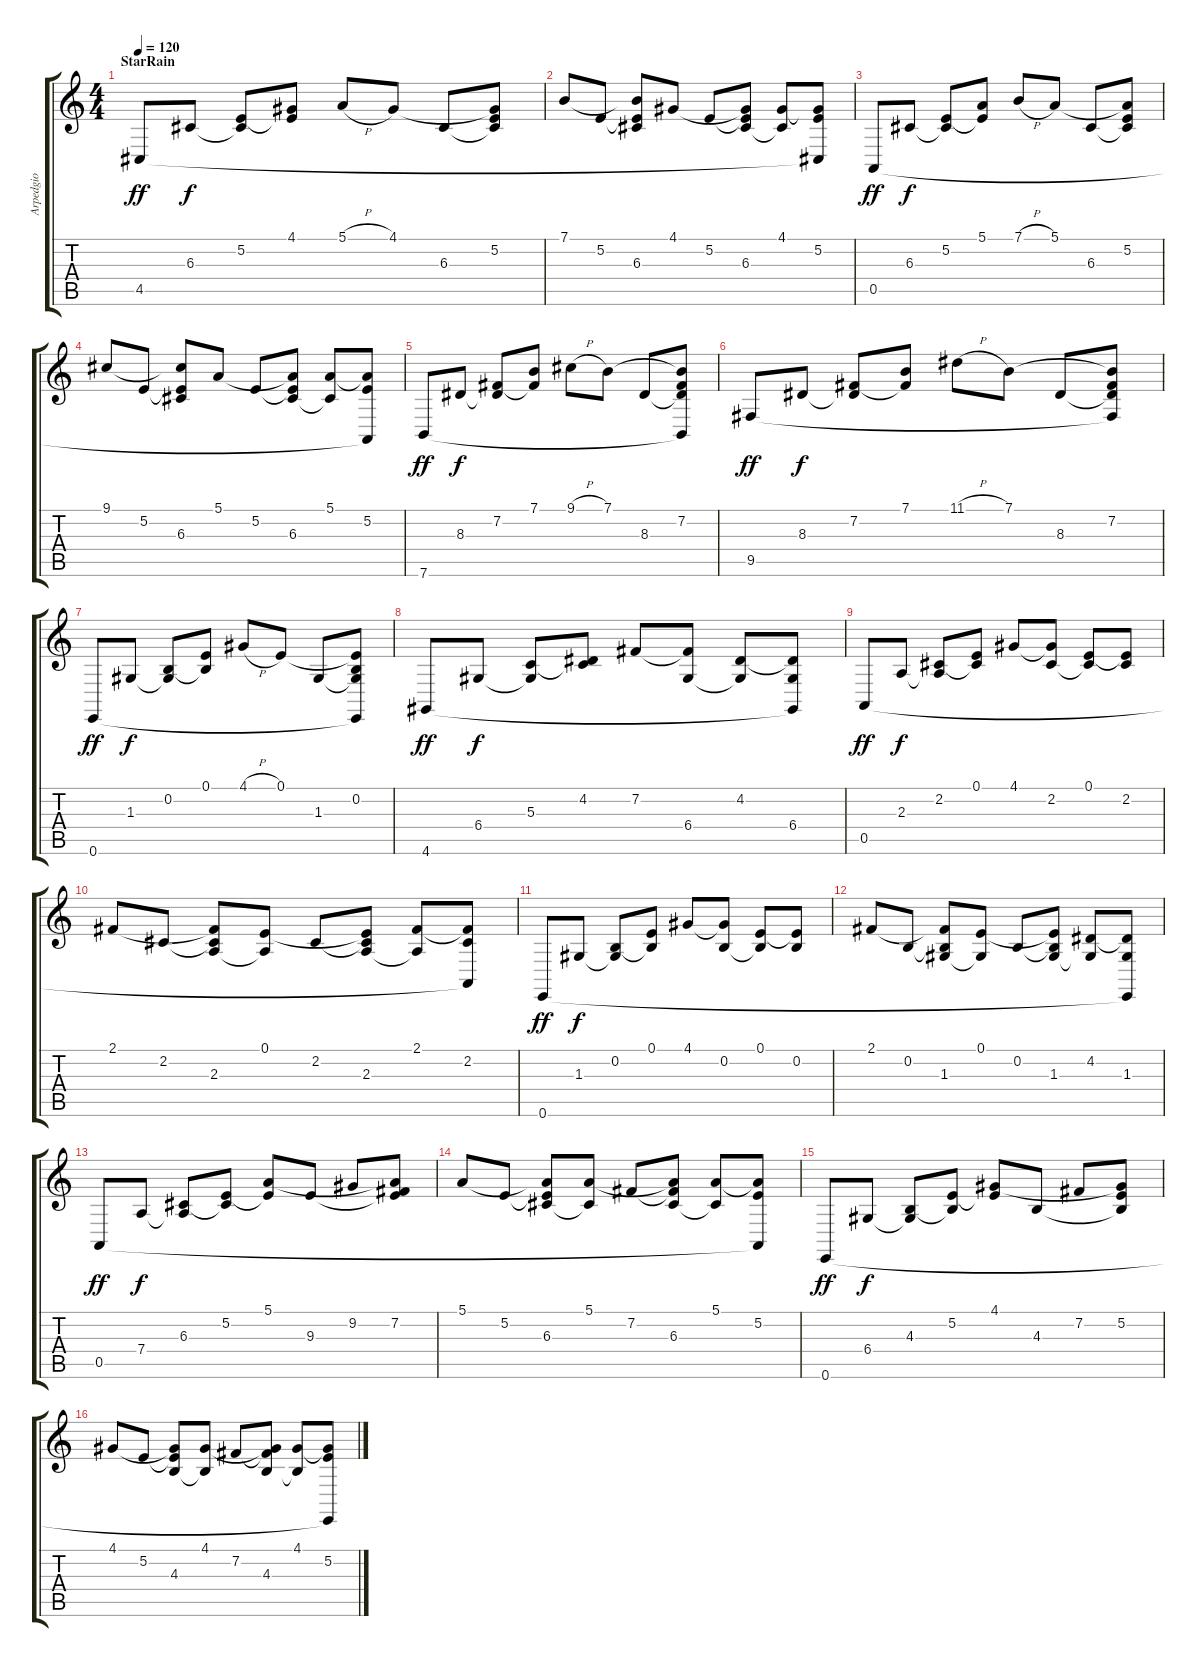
\track ("Arpedgio" "Arpedgio") {instrument brightacousticpiano}
\staff {score tabs}
\tuning (E4 B3 G3 D3 A2 E2) {hide}
\ts (4 4)
\section ("" "StarRain")
\tempo 120
\clef g2
\ks c
4.5.8{dy ff} 6.3.8{dy f} (5.2 6.3{t}).8 (4.1 5.2{t}).8 5.1{h}.8 4.1.8 6.3.8 (4.1{t} 5.2 6.3{t}).8 |
7.1.8 5.2.8 (7.1{t} 5.2{t} 6.3).8 4.1.8 5.2.8 (4.1{t} 5.2{t} 6.3).8 (4.1 6.3{t}).8 (4.1{t} 5.2 4.5{t}).8 |
0.5.8{dy ff} 6.3.8{dy f} (5.2 6.3{t}).8 (5.1 5.2{t}).8 7.1{h}.8 5.1.8 6.3.8 (5.1{t} 5.2 6.3{t}).8 |
9.1.8 5.2.8 (9.1{t} 5.2{t} 6.3).8 5.1.8 5.2.8 (5.1{t} 5.2{t} 6.3).8 (5.1 6.3{t}).8 (5.1{t} 5.2 0.5{t}).8 |
7.6.8{dy ff} 8.3.8{dy f} (7.2 8.3{t}).8 (7.1 7.2{t}).8 9.1{h}.8 7.1.8 8.3.8 (7.1{t} 7.2 8.3{t} 7.6{t}).8 |
9.5.8{dy ff} 8.3.8{dy f} (7.2 8.3{t}).8 (7.1 7.2{t}).8 11.1{h}.8 7.1.8 8.3.8 (7.1{t} 7.2 8.3{t} 9.5{t}).8 |
0.6.8{dy ff} 1.3.8{dy f} (0.2 1.3{t}).8 (0.1 0.2{t}).8 4.1{h}.8 0.1.8 1.3.8 (0.1{t} 0.2 1.3{t} 0.6{t}).8 |
4.6.8{dy ff} 6.4.8{dy f} (5.3 6.4{t}).8 (4.2 5.3{t}).8 7.2.8 (7.2{t} 6.4).8 (4.2 6.4{t}).8 (4.2{t} 6.4 4.6{t}).8 |
0.5.8{dy ff} 2.3.8{dy f} (2.2 2.3{t}).8 (0.1 2.2{t}).8 4.1.8 (4.1{t} 2.2).8 (0.1 2.2{t}).8 (0.1{t} 2.2).8 |
2.1.8 2.2.8 (2.1{t} 2.2{t} 2.3).8 (0.1 2.3{t}).8 2.2.8 (0.1{t} 2.2{t} 2.3).8 (2.1 2.3{t}).8 (2.1{t} 2.2 0.5{t}).8 |
0.6.8{dy ff} 1.3.8{dy f} (0.2 1.3{t}).8 (0.1 0.2{t}).8 4.1.8 (4.1{t} 0.2).8 (0.1 0.2{t}).8 (0.1{t} 0.2).8 |
2.1.8 0.2.8 (2.1{t} 0.2{t} 1.3).8 (0.1 1.3{t}).8 0.2.8 (0.1{t} 0.2{t} 1.3).8 (4.2 1.3{t}).8 (4.2{t} 1.3 0.6{t}).8 |
0.5.8{dy ff} 7.4.8{dy f} (6.3 7.4{t}).8 (5.2 6.3{t}).8 (5.1 5.2{t}).8 9.3.8 9.2.8 (5.1{t} 7.2 9.3{t}).8 |
5.1.8 5.2.8 (5.1{t} 5.2{t} 6.3).8 (5.1 6.3{t}).8 7.2.8 (5.1{t} 7.2{t} 6.3).8 (5.1 6.3{t}).8 (5.1{t} 5.2 0.5{t}).8 |
0.6.8{dy ff} 6.4.8{dy f} (4.3 6.4{t}).8 (5.2 4.3{t}).8 (4.1 5.2{t}).8 4.3.8 7.2.8 (4.1{t} 5.2 4.3{t}).8 |
4.1.8 5.2.8 (4.1{t} 5.2{t} 4.3).8 (4.1 4.3{t}).8 7.2.8 (4.1{t} 7.2{t} 4.3).8 (4.1 4.3{t}).8 (4.1{t} 5.2 0.6{t}).8
